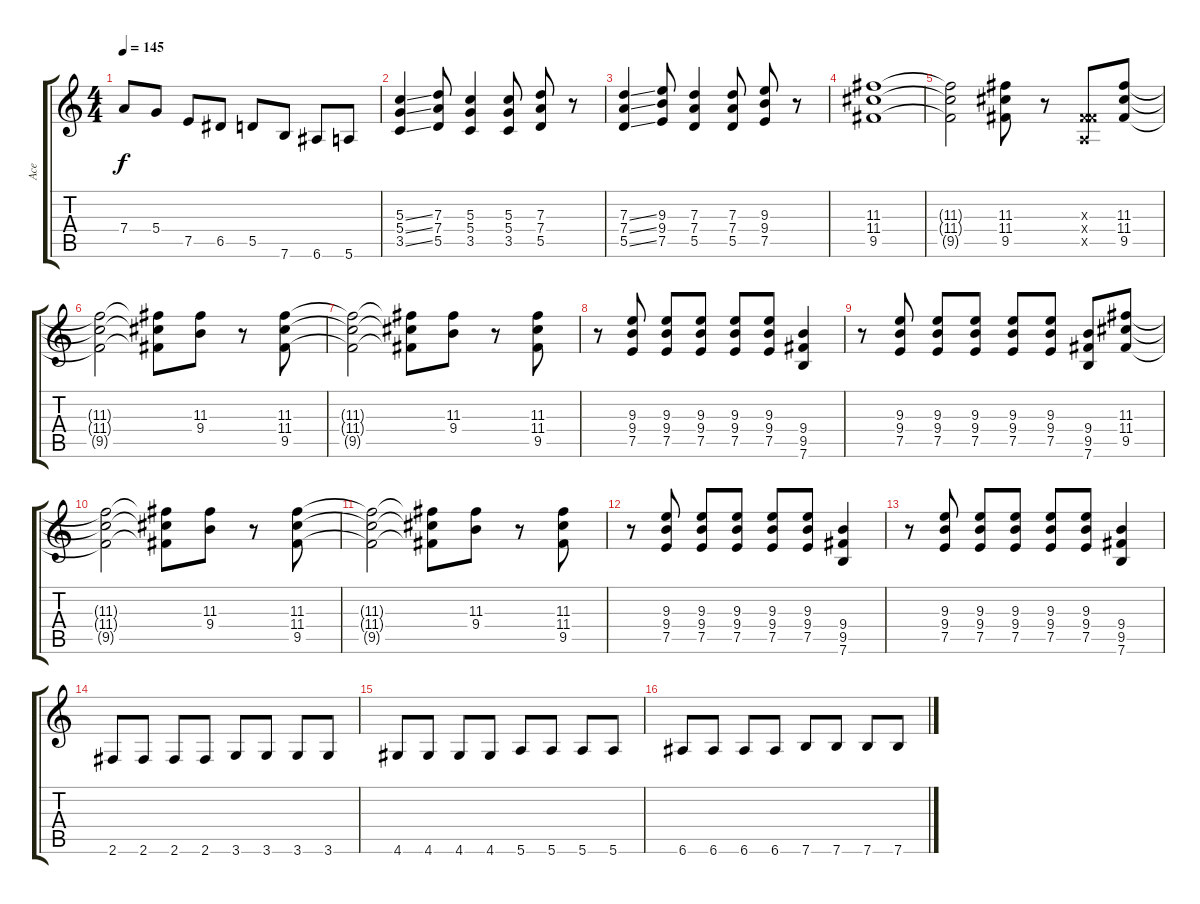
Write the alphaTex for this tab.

\track ("Ace" "Ace") {instrument distortionguitar}
\staff {score tabs}
\tuning (E4 B3 G3 D3 A2 E2) {hide}
\ts (4 4)
\tempo 145
\clef g2
\ks c
7.4.8{dy f} 5.4.8 7.5.8 6.5.8 5.5.8 7.6.8 6.6.8 5.6.8 |
(5.3{ss} 5.4{ss} 3.5{ss}).4 (7.3 7.4 5.5).8 (5.3 5.4 3.5).4 (5.3 5.4 3.5).8 (7.3 7.4 5.5).8 r.8 |
(7.3{ss} 7.4{ss} 5.5{ss}).4 (9.3 9.4 7.5).8 (7.3 7.4 5.5).4 (7.3 7.4 5.5).8 (9.3 9.4 7.5).8 r.8 |
(11.3 11.4 9.5).1 |
(11.3{t} 11.4{t} 9.5{t}).2 (11.3 11.4 9.5).8 r.8 (-1.3{x} 4.4{x} 0.5{x}).8 (11.3 11.4 9.5).8 |
(11.3{t} 11.4{t} 9.5{t}).2 (11.3{t} 11.4{t} 9.5{t}).8 (11.3 9.4).8 r.8 (11.3 11.4 9.5).8 |
(11.3{t} 11.4{t} 9.5{t}).2 (11.3{t} 11.4{t} 9.5{t}).8 (11.3 9.4).8 r.8 (11.3 11.4 9.5).8 |
r.8 (9.3 9.4 7.5).8 (9.3 9.4 7.5).8 (9.3 9.4 7.5).8 (9.3 9.4 7.5).8 (9.3 9.4 7.5).8 (9.4 9.5 7.6).4 |
r.8 (9.3 9.4 7.5).8 (9.3 9.4 7.5).8 (9.3 9.4 7.5).8 (9.3 9.4 7.5).8 (9.3 9.4 7.5).8 (9.4 9.5 7.6).8 (11.3 11.4 9.5).8 |
(11.3{t} 11.4{t} 9.5{t}).2 (11.3{t} 11.4{t} 9.5{t}).8 (11.3 9.4).8 r.8 (11.3 11.4 9.5).8 |
(11.3{t} 11.4{t} 9.5{t}).2 (11.3{t} 11.4{t} 9.5{t}).8 (11.3 9.4).8 r.8 (11.3 11.4 9.5).8 |
r.8 (9.3 9.4 7.5).8 (9.3 9.4 7.5).8 (9.3 9.4 7.5).8 (9.3 9.4 7.5).8 (9.3 9.4 7.5).8 (9.4 9.5 7.6).4 |
r.8 (9.3 9.4 7.5).8 (9.3 9.4 7.5).8 (9.3 9.4 7.5).8 (9.3 9.4 7.5).8 (9.3 9.4 7.5).8 (9.4 9.5 7.6).4 |
2.6.8 2.6.8 2.6.8 2.6.8 3.6.8 3.6.8 3.6.8 3.6.8 |
4.6.8 4.6.8 4.6.8 4.6.8 5.6.8 5.6.8 5.6.8 5.6.8 |
6.6.8 6.6.8 6.6.8 6.6.8 7.6.8 7.6.8 7.6.8 7.6.8
